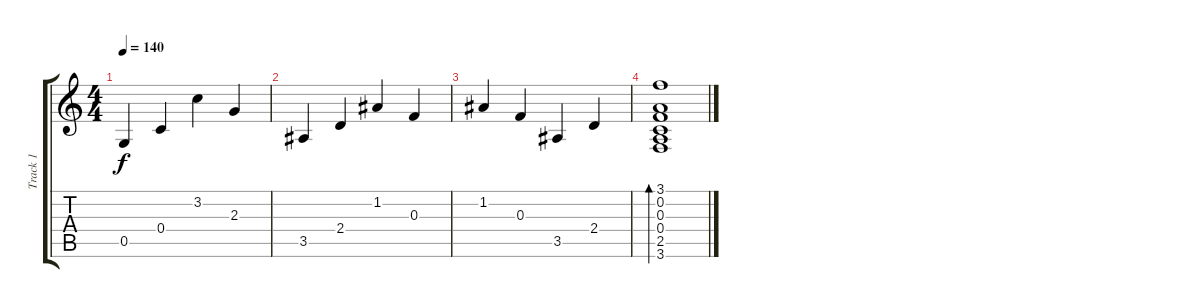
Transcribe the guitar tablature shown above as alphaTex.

\track ("Track 1" "Track 1") {instrument acousticguitarnylon}
\staff {score tabs}
\tuning (D4 A3 F3 C3 G2 D2) {hide}
\ts (4 4)
\tempo 140
\clef g2
\ks c
0.5.4{dy f} 0.4.4 3.2.4 2.3.4 |
3.5.4 2.4.4 1.2.4 0.3.4 |
1.2.4 0.3.4 3.5.4 2.4.4 |
(3.1 0.2 0.3 0.4 2.5 3.6).1{bd 480}
